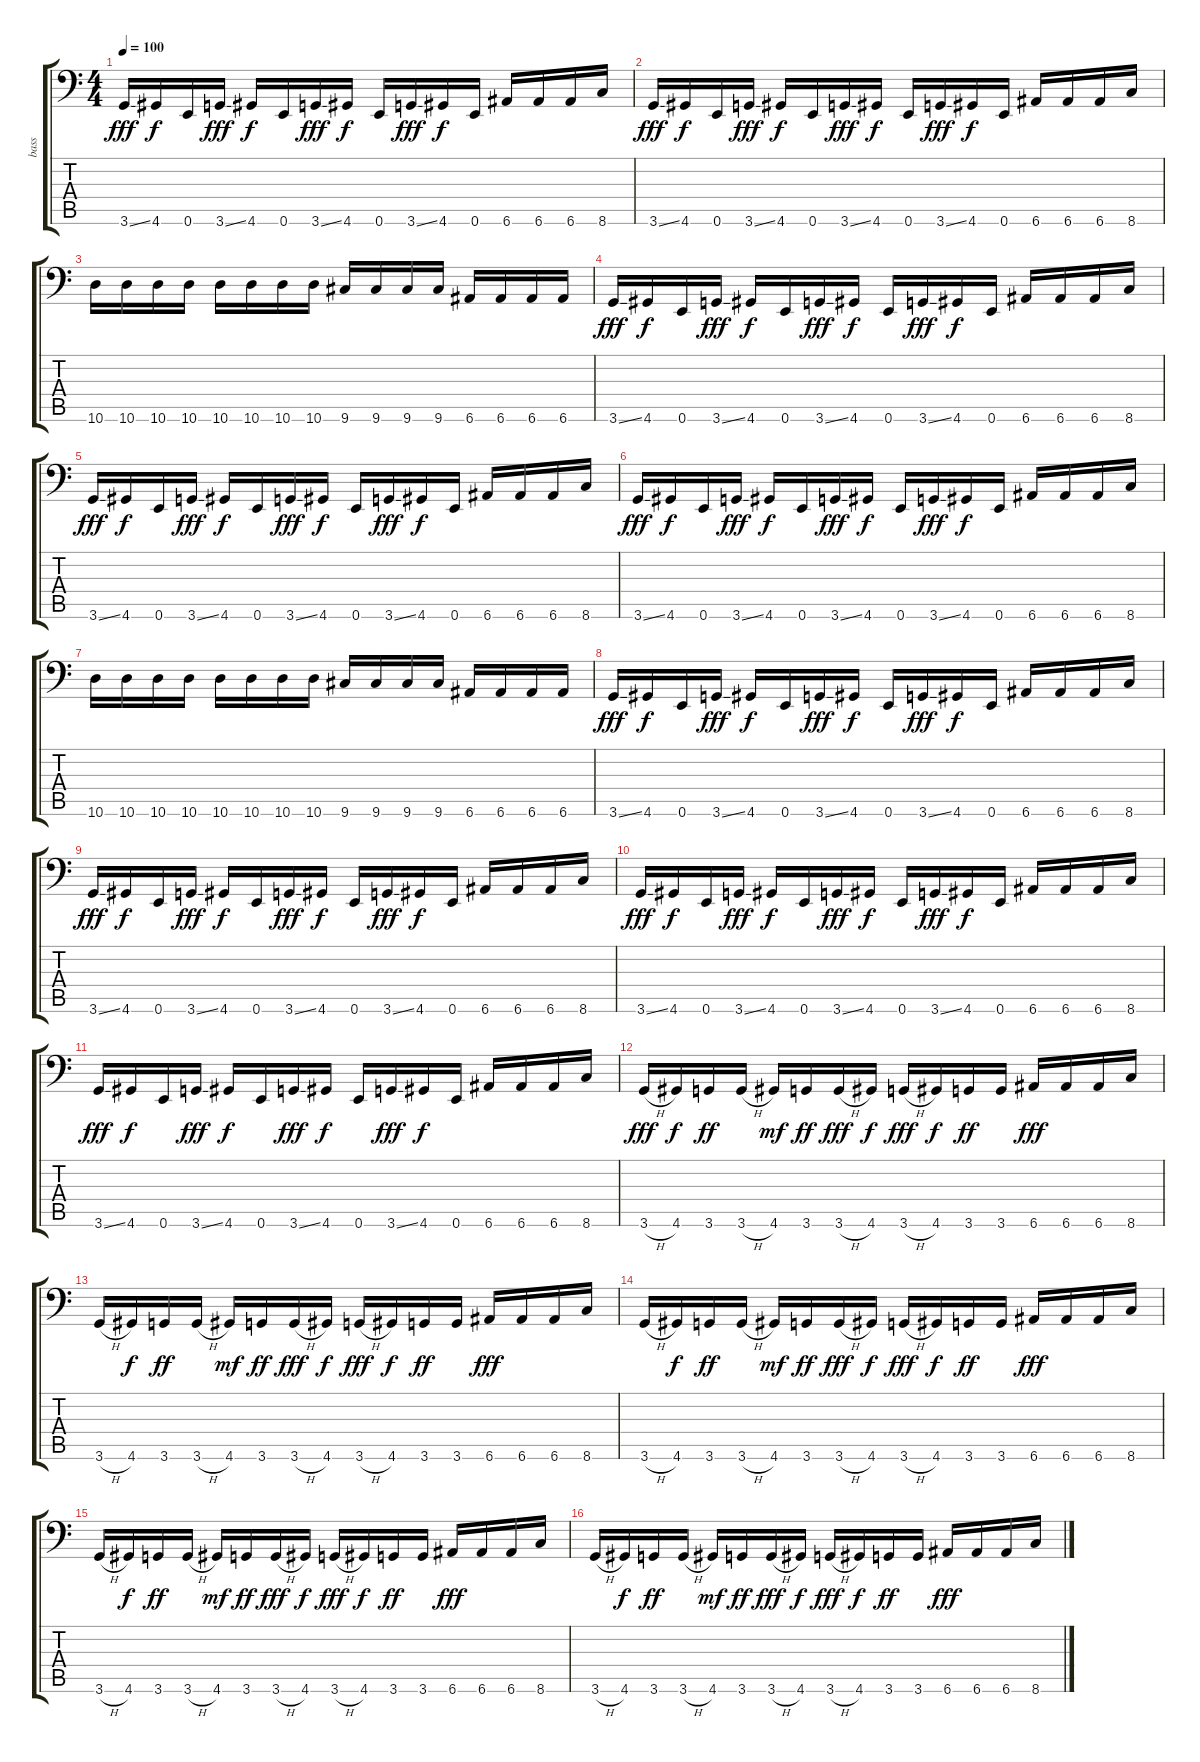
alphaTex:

\track ("bass" "bass") {instrument electricbassfinger}
\staff {score tabs}
\tuning (E3 B2 G2 D2 A1 E1) {hide}
\ts (4 4)
\tempo 100
\clef f4
\ks c
3.6{ss}.16{dy fff} 4.6.16{dy f} 0.6.16 3.6{ss}.16{dy fff} 4.6.16{dy f} 0.6.16 3.6{ss}.16{dy fff} 4.6.16{dy f} 0.6.16 3.6{ss}.16{dy fff} 4.6.16{dy f} 0.6.16 6.6.16 6.6.16 6.6.16 8.6.16 |
3.6{ss}.16{dy fff} 4.6.16{dy f} 0.6.16 3.6{ss}.16{dy fff} 4.6.16{dy f} 0.6.16 3.6{ss}.16{dy fff} 4.6.16{dy f} 0.6.16 3.6{ss}.16{dy fff} 4.6.16{dy f} 0.6.16 6.6.16 6.6.16 6.6.16 8.6.16 |
10.6.16 10.6.16 10.6.16 10.6.16 10.6.16 10.6.16 10.6.16 10.6.16 9.6.16 9.6.16 9.6.16 9.6.16 6.6.16 6.6.16 6.6.16 6.6.16 |
3.6{ss}.16{dy fff} 4.6.16{dy f} 0.6.16 3.6{ss}.16{dy fff} 4.6.16{dy f} 0.6.16 3.6{ss}.16{dy fff} 4.6.16{dy f} 0.6.16 3.6{ss}.16{dy fff} 4.6.16{dy f} 0.6.16 6.6.16 6.6.16 6.6.16 8.6.16 |
3.6{ss}.16{dy fff} 4.6.16{dy f} 0.6.16 3.6{ss}.16{dy fff} 4.6.16{dy f} 0.6.16 3.6{ss}.16{dy fff} 4.6.16{dy f} 0.6.16 3.6{ss}.16{dy fff} 4.6.16{dy f} 0.6.16 6.6.16 6.6.16 6.6.16 8.6.16 |
3.6{ss}.16{dy fff} 4.6.16{dy f} 0.6.16 3.6{ss}.16{dy fff} 4.6.16{dy f} 0.6.16 3.6{ss}.16{dy fff} 4.6.16{dy f} 0.6.16 3.6{ss}.16{dy fff} 4.6.16{dy f} 0.6.16 6.6.16 6.6.16 6.6.16 8.6.16 |
10.6.16 10.6.16 10.6.16 10.6.16 10.6.16 10.6.16 10.6.16 10.6.16 9.6.16 9.6.16 9.6.16 9.6.16 6.6.16 6.6.16 6.6.16 6.6.16 |
3.6{ss}.16{dy fff} 4.6.16{dy f} 0.6.16 3.6{ss}.16{dy fff} 4.6.16{dy f} 0.6.16 3.6{ss}.16{dy fff} 4.6.16{dy f} 0.6.16 3.6{ss}.16{dy fff} 4.6.16{dy f} 0.6.16 6.6.16 6.6.16 6.6.16 8.6.16 |
3.6{ss}.16{dy fff} 4.6.16{dy f} 0.6.16 3.6{ss}.16{dy fff} 4.6.16{dy f} 0.6.16 3.6{ss}.16{dy fff} 4.6.16{dy f} 0.6.16 3.6{ss}.16{dy fff} 4.6.16{dy f} 0.6.16 6.6.16 6.6.16 6.6.16 8.6.16 |
3.6{ss}.16{dy fff} 4.6.16{dy f} 0.6.16 3.6{ss}.16{dy fff} 4.6.16{dy f} 0.6.16 3.6{ss}.16{dy fff} 4.6.16{dy f} 0.6.16 3.6{ss}.16{dy fff} 4.6.16{dy f} 0.6.16 6.6.16 6.6.16 6.6.16 8.6.16 |
3.6{ss}.16{dy fff} 4.6.16{dy f} 0.6.16 3.6{ss}.16{dy fff} 4.6.16{dy f} 0.6.16 3.6{ss}.16{dy fff} 4.6.16{dy f} 0.6.16 3.6{ss}.16{dy fff} 4.6.16{dy f} 0.6.16 6.6.16 6.6.16 6.6.16 8.6.16 |
3.6{h}.16{dy fff} 4.6.16{dy f} 3.6.16{dy ff} 3.6{h}.16 4.6.16{dy mf} 3.6.16{dy ff} 3.6{h}.16{dy fff} 4.6.16{dy f} 3.6{h}.16{dy fff} 4.6.16{dy f} 3.6.16{dy ff} 3.6.16 6.6.16{dy fff} 6.6.16 6.6.16 8.6.16 |
3.6{h}.16 4.6.16{dy f} 3.6.16{dy ff} 3.6{h}.16 4.6.16{dy mf} 3.6.16{dy ff} 3.6{h}.16{dy fff} 4.6.16{dy f} 3.6{h}.16{dy fff} 4.6.16{dy f} 3.6.16{dy ff} 3.6.16 6.6.16{dy fff} 6.6.16 6.6.16 8.6.16 |
3.6{h}.16 4.6.16{dy f} 3.6.16{dy ff} 3.6{h}.16 4.6.16{dy mf} 3.6.16{dy ff} 3.6{h}.16{dy fff} 4.6.16{dy f} 3.6{h}.16{dy fff} 4.6.16{dy f} 3.6.16{dy ff} 3.6.16 6.6.16{dy fff} 6.6.16 6.6.16 8.6.16 |
3.6{h}.16 4.6.16{dy f} 3.6.16{dy ff} 3.6{h}.16 4.6.16{dy mf} 3.6.16{dy ff} 3.6{h}.16{dy fff} 4.6.16{dy f} 3.6{h}.16{dy fff} 4.6.16{dy f} 3.6.16{dy ff} 3.6.16 6.6.16{dy fff} 6.6.16 6.6.16 8.6.16 |
3.6{h}.16 4.6.16{dy f} 3.6.16{dy ff} 3.6{h}.16 4.6.16{dy mf} 3.6.16{dy ff} 3.6{h}.16{dy fff} 4.6.16{dy f} 3.6{h}.16{dy fff} 4.6.16{dy f} 3.6.16{dy ff} 3.6.16 6.6.16{dy fff} 6.6.16 6.6.16 8.6.16
